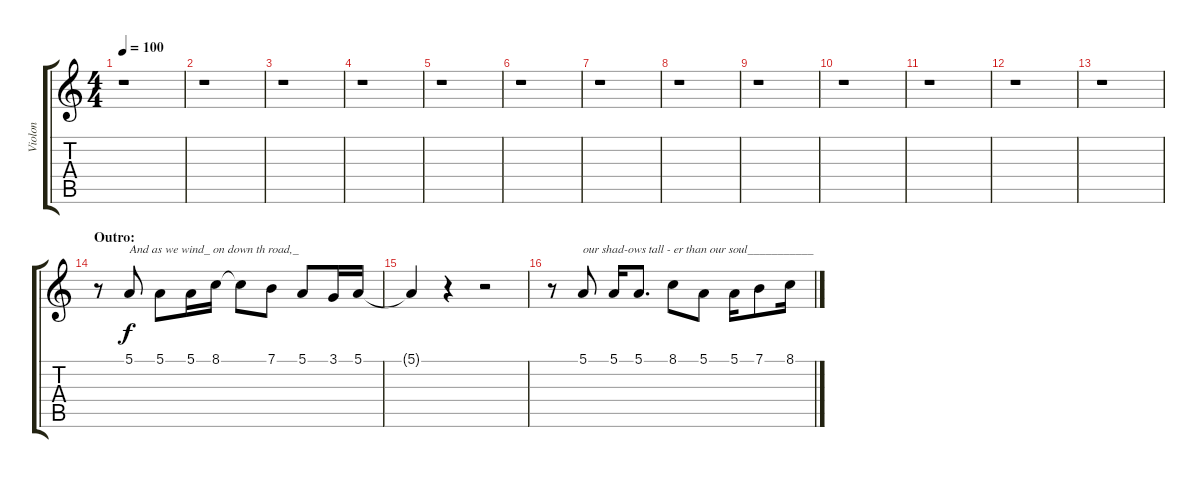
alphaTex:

\track ("Violon" "Violon") {instrument viola}
\staff {score tabs}
\tuning (E4 B3 G3 D3 A2 E2) {hide}
\ts (4 4)
\tempo 100
\clef g2
\ks c
r.1{dy f} |
r.1 |
r.1 |
r.1 |
r.1 |
r.1 |
r.1 |
r.1 |
r.1 |
r.1 |
r.1 |
r.1 |
r.1 |
\section ("" "Outro:")
r.8 5.1.8{txt "And as we wind_ on down th road,_"} 5.1.8 5.1.16 8.1.16 8.1{t}.8 7.1.8 5.1.8 3.1.16 5.1.16 |
5.1{t}.4 r.4 r.2 |
r.8 5.1.8{txt "our shad-ows tall - er than our soul___________"} 5.1.16 5.1.8{d} 8.1.8 5.1.8 5.1.16 7.1.8 8.1.16
